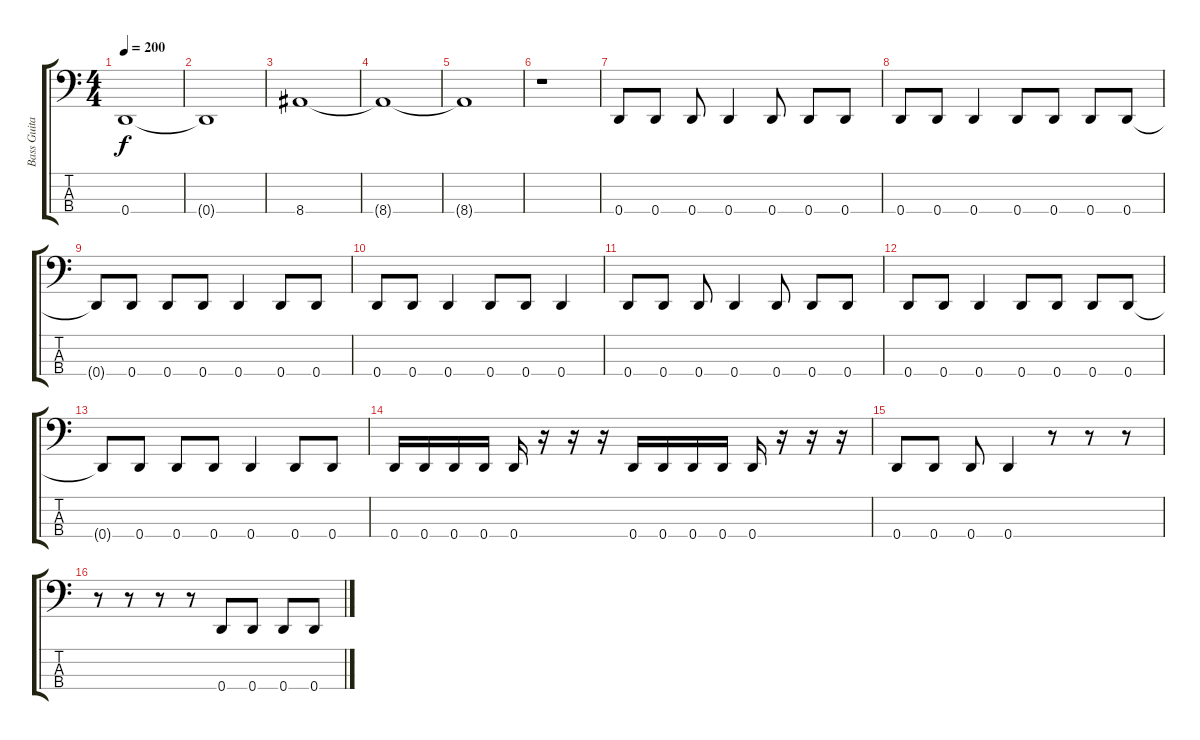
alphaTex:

\track ("Bass Guitar (Andy)" "Bass Guita") {instrument electricbasspick}
\staff {score tabs}
\tuning (G2 D2 A1 D1) {hide}
\ts (4 4)
\tempo 200
\clef f4
\ks c
0.4{t}.1{dy f} |
0.4{t}.1 |
8.4.1 |
8.4{t}.1 |
8.4{t}.1 |
r.1 |
0.4.8 0.4.8 0.4.8 0.4.4 0.4.8 0.4.8 0.4.8 |
0.4.8 0.4.8 0.4.4 0.4.8 0.4.8 0.4.8 0.4.8 |
0.4{t}.8 0.4.8 0.4.8 0.4.8 0.4.4 0.4.8 0.4.8 |
0.4.8 0.4.8 0.4.4 0.4.8 0.4.8 0.4.4 |
0.4.8 0.4.8 0.4.8 0.4.4 0.4.8 0.4.8 0.4.8 |
0.4.8 0.4.8 0.4.4 0.4.8 0.4.8 0.4.8 0.4.8 |
0.4{t}.8 0.4.8 0.4.8 0.4.8 0.4.4 0.4.8 0.4.8 |
0.4.16 0.4.16 0.4.16 0.4.16 0.4.16 r.16 r.16 r.16 0.4.16 0.4.16 0.4.16 0.4.16 0.4.16 r.16 r.16 r.16 |
0.4.8 0.4.8 0.4.8 0.4.4 r.8 r.8 r.8 |
r.8 r.8 r.8 r.8 0.4.8 0.4.8 0.4.8 0.4.8
